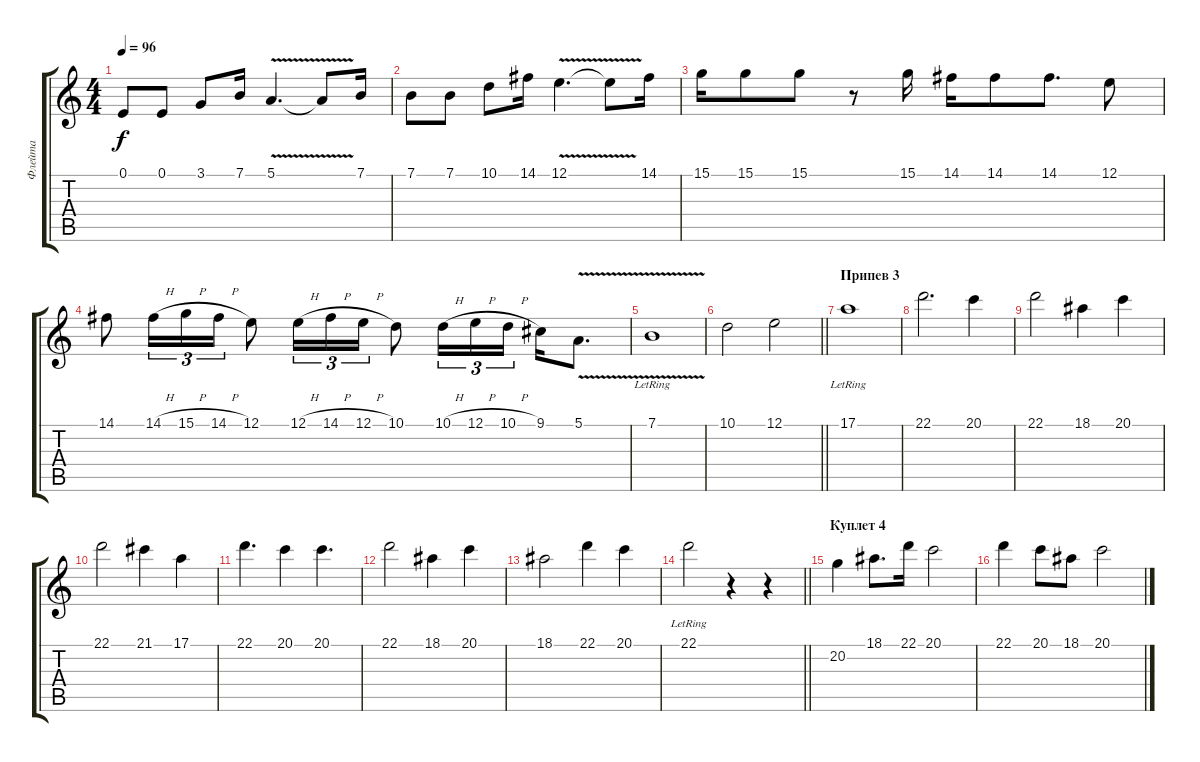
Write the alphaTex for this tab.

\track ("Флейта" "Флейта") {instrument piccolo}
\staff {score tabs}
\tuning (E4 B3 G3 D3 A2 E2) {hide}
\ts (4 4)
\tempo 96
\clef g2
\ks c
0.1.8{dy f} 0.1.8 3.1.8 7.1.16 5.1{v}.4{d} 5.1{t}.8 7.1.16 |
7.1.8 7.1.8 10.1.8 14.1.16 12.1{v}.4{d} 12.1{t}.8 14.1.16 |
15.1.16 15.1.8 15.1.8 r.8 15.1.16 14.1.16 14.1.8 14.1.8{d} 12.1.8 |
14.1.8 14.1{h}.16{tu (3 2)} 15.1{h}.16{tu (3 2)} 14.1{h}.16{tu (3 2)} 12.1.8 12.1{h}.16{tu (3 2)} 14.1{h}.16{tu (3 2)} 12.1{h}.16{tu (3 2)} 10.1.8 10.1{h}.16{tu (3 2)} 12.1{h}.16{tu (3 2)} 10.1{h}.16{tu (3 2)} 9.1.16 5.1{v}.8{d} |
7.1{v lr}.1 |
\barLineRight lightlight
10.1.2 12.1.2 |
\section ("" "Припев 3")
17.1{lr}.1 |
22.1.2{d} 20.1.4 |
22.1.2 18.1.4 20.1.4 |
22.1.2 21.1.4 17.1.4 |
22.1.4{d} 20.1.4 20.1.4{d} |
22.1.2 18.1.4 20.1.4 |
18.1.2 22.1.4 20.1.4 |
\barLineRight lightlight
22.1{lr}.2 r.4 r.4 |
\section ("" "Куплет 4")
20.2.4 18.1.8{d} 22.1.16 20.1.2 |
22.1.4 20.1.8 18.1.8 20.1.2
